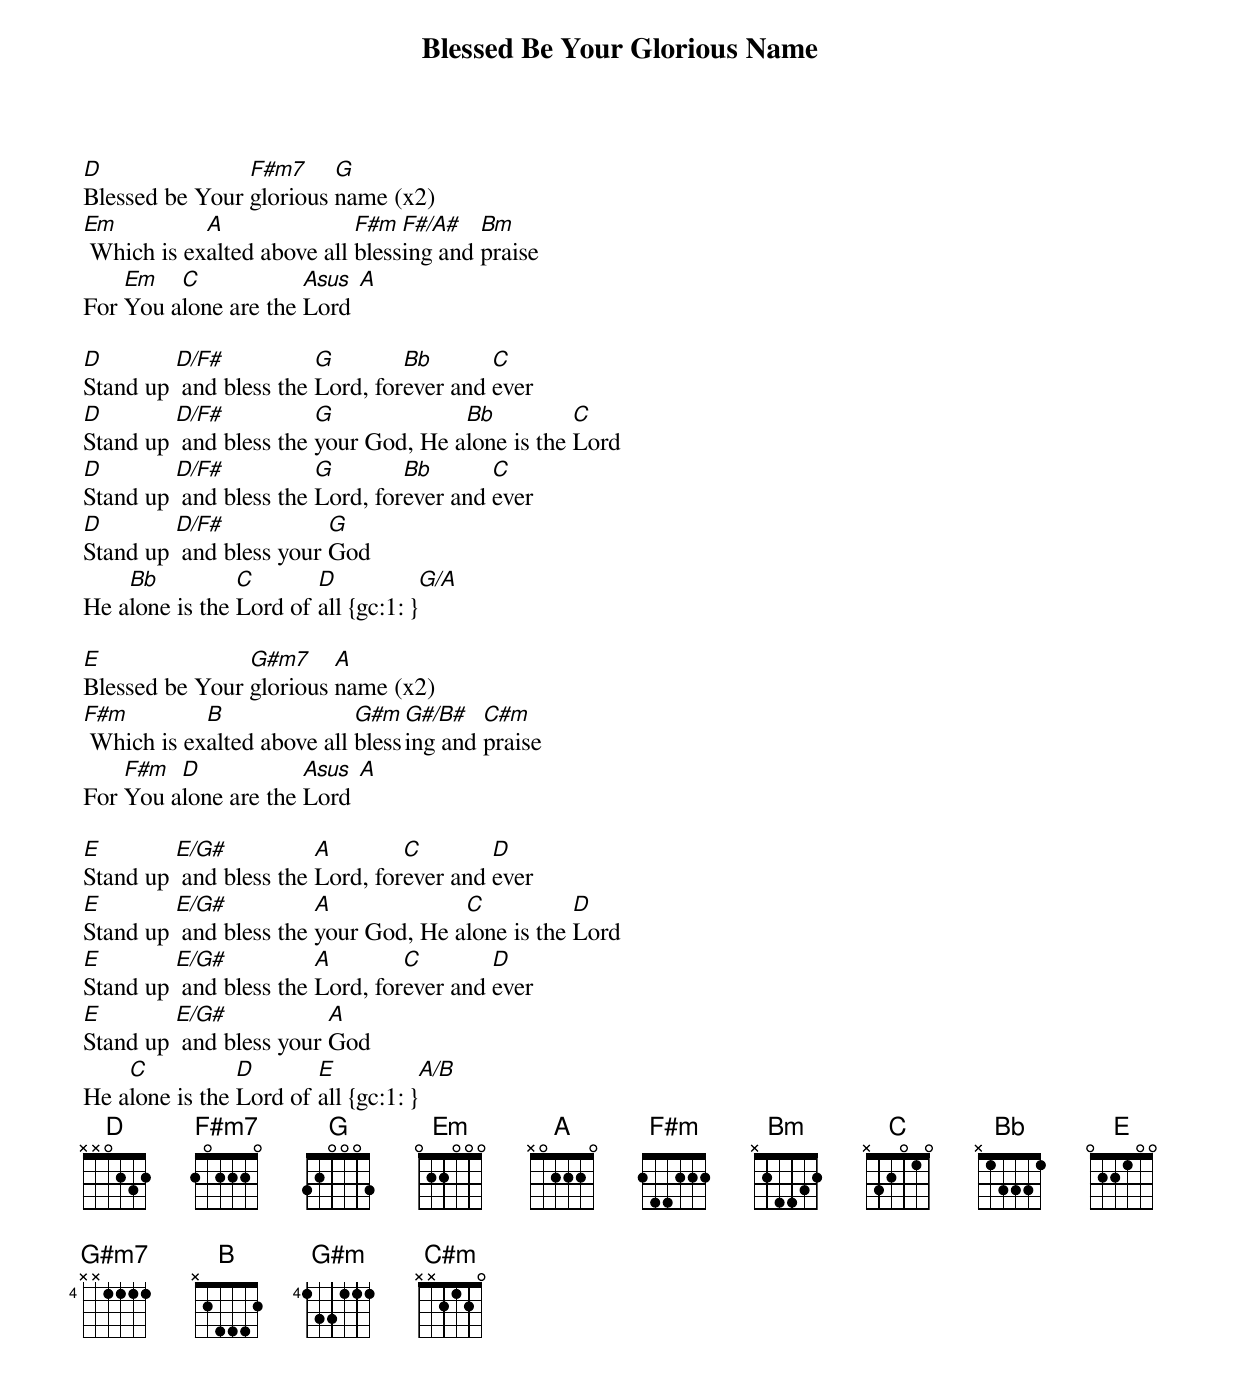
{title: Blessed Be Your Glorious Name}
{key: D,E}
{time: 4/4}
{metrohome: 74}
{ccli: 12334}
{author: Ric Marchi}
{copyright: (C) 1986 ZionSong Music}

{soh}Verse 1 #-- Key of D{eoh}
[D]Blessed be Your [F#m7]glorious [G]name (x2)
[Em] Which is ex[A]alted above all [F#m]bless[F#/A#]ing and [Bm]praise
For [Em]You a[C]lone are the [Asus  A]Lord

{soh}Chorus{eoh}
[D]Stand up [D/F#] and bless the [G]Lord, for[Bb]ever and [C]ever
[D]Stand up [D/F#] and bless the [G]your God, He a[Bb]lone is the [C]Lord
[D]Stand up [D/F#] and bless the [G]Lord, for[Bb]ever and [C]ever
[D]Stand up [D/F#] and bless your [G]God
He a[Bb]lone is the [C]Lord of [D]all {gc:1: }[G/A]

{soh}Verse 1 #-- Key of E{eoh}
[E]Blessed be Your [G#m7]glorious [A]name (x2)
[F#m] Which is ex[B]alted above all [G#m]bless[G#/B#]ing and [C#m]praise
For [F#m]You a[D]lone are the [Asus  A]Lord

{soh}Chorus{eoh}
[E]Stand up [E/G#] and bless the [A]Lord, for[C]ever and [D]ever
[E]Stand up [E/G#] and bless the [A]your God, He a[C]lone is the [D]Lord
[E]Stand up [E/G#] and bless the [A]Lord, for[C]ever and [D]ever
[E]Stand up [E/G#] and bless your [A]God
He a[C]lone is the [D]Lord of [E]all {gc:1: }[A/B]
